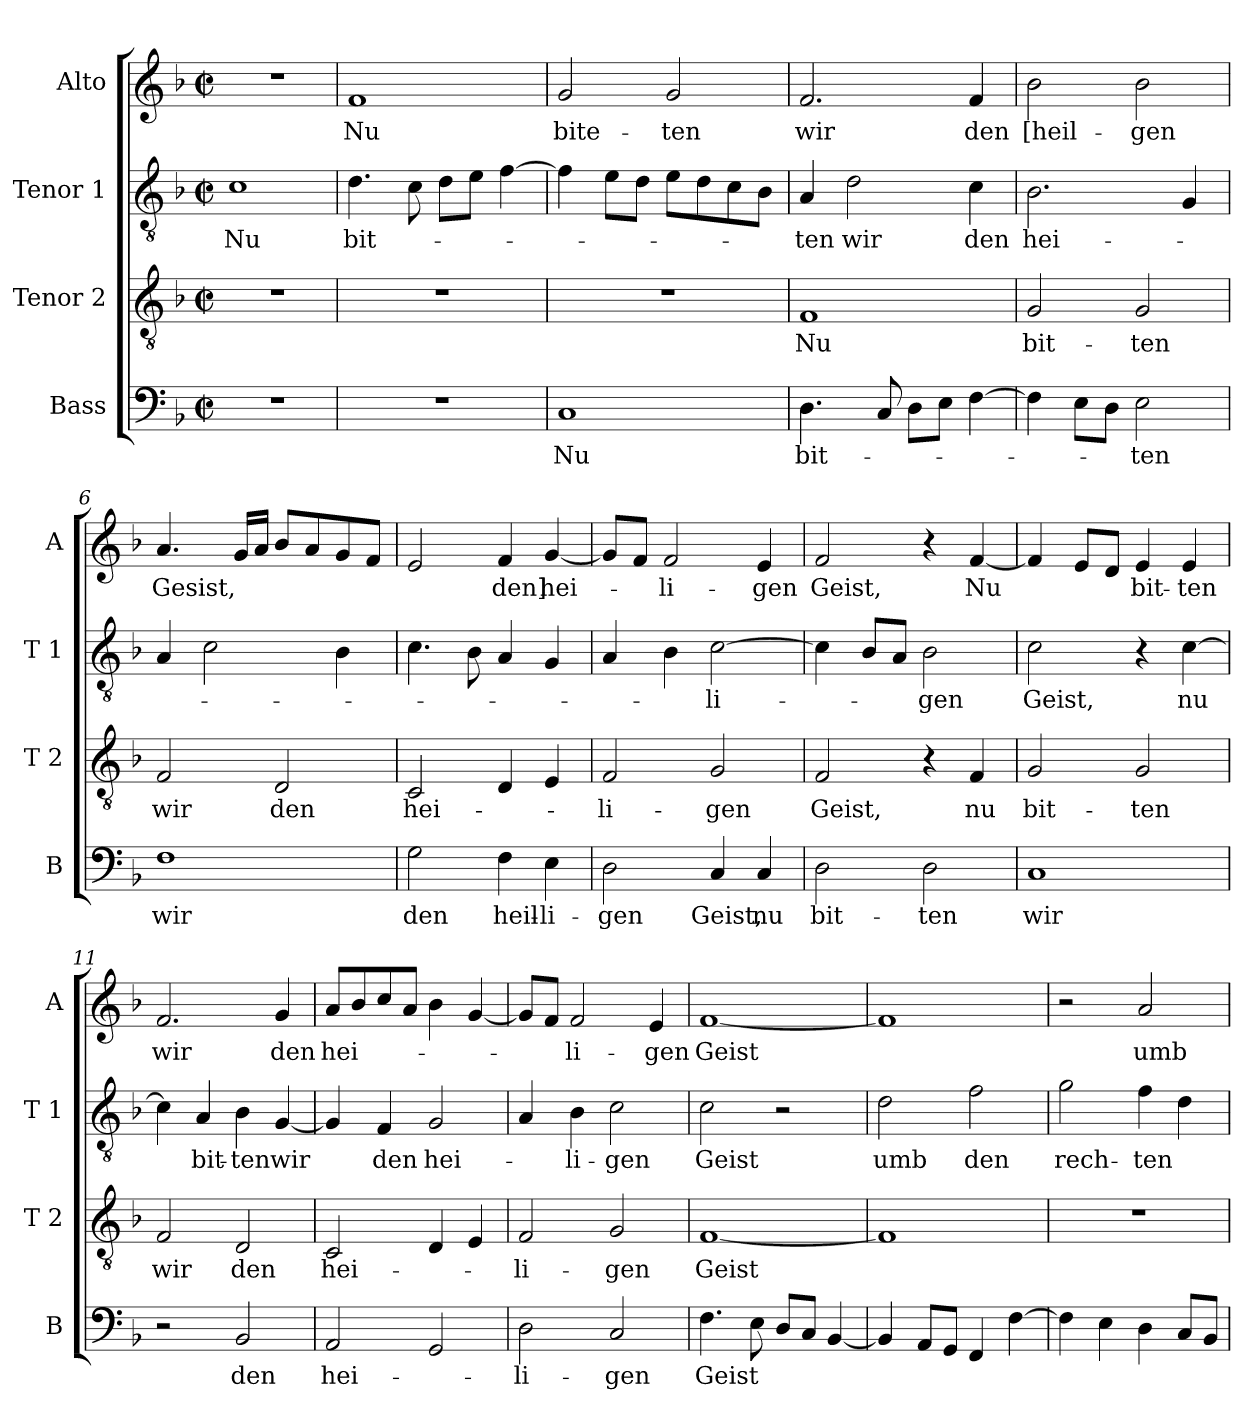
**kern	**text	**kern	**text	**kern	**text	**kern	**text
*part4	*part4	*part3	*part3	*part2	*part2	*part1	*part1
*staff4	*staff4	*staff3	*staff3	*staff2	*staff2	*staff1	*staff1
*I"Bass	*	*I"Tenor 2	*	*I"Tenor 1	*	*I"Alto	*
*I'B	*	*I'T 2	*	*I'T 1	*	*I'A	*
*clefF4	*	*clefGv2	*	*clefGv2	*	*clefG2	*
*k[b-]	*	*k[b-]	*	*k[b-]	*	*k[b-]	*
*F:	*	*F:	*	*F:	*	*F:	*
*M2/2	*	*M2/2	*	*M2/2	*	*M2/2	*
*met(c|)	*	*met(c|)	*	*met(c|)	*	*met(c|)	*
=1	=1	=1	=1	=1	=1	=1	=1
!	!	!	!	!	!LO:LY:b	!	!
1r	.	1r	.	1c	Nu	1r	.
=2	=2	=2	=2	=2	=2	=2	=2
!	!	!	!	!	!LO:LY:b	!	!LO:LY:b
1r	.	1r	.	4.d\	bit-	1f	Nu
.	.	.	.	8c\	.	.	.
.	.	.	.	8d\L	.	.	.
.	.	.	.	8e\J	.	.	.
.	.	.	.	[4f\	.	.	.
=3	=3	=3	=3	=3	=3	=3	=3
!	!LO:LY:b	!	!	!	!	!	!LO:LY:b
1C	Nu	1r	.	4f\]	.	2g/	bite-
.	.	.	.	8e\L	.	.	.
.	.	.	.	8d\J	.	.	.
!	!	!	!	!	!	!	!LO:LY:b
.	.	.	.	8e\L	.	2g/	-ten
.	.	.	.	8d\	.	.	.
.	.	.	.	8c\	.	.	.
.	.	.	.	8B-\J	.	.	.
=4	=4	=4	=4	=4	=4	=4	=4
!	!LO:LY:b	!	!LO:LY:b	!	!LO:LY:b	!	!LO:LY:b
4.D\	bit-	1F	Nu	4A/	-ten	2.f/	wir
!	!	!	!	!	!LO:LY:b	!	!
.	.	.	.	2d\	wir	.	.
8C/	.	.	.	.	.	.	.
8D\L	.	.	.	.	.	.	.
8E\J	.	.	.	.	.	.	.
!	!	!	!	!	!LO:LY:b	!	!LO:LY:b
[4F\	.	.	.	4c\	den	4f/	den
=5	=5	=5	=5	=5	=5	=5	=5
!	!	!	!LO:LY:b	!	!LO:LY:b	!	!LO:LY:b
4F\]	.	2G/	bit-	2.B-\	hei-	2b-\	[heil-
8E\L	.	.	.	.	.	.	.
8D\J	.	.	.	.	.	.	.
!	!LO:LY:b	!	!LO:LY:b	!	!	!	!LO:LY:b
2E\	-ten	2G/	-ten	.	.	2b-\	-gen
.	.	.	.	4G/	.	.	.
!!LO:LB:g=z
=6	=6	=6	=6	=6	=6	=6	=6
!	!LO:LY:b	!	!LO:LY:b	!	!	!	!LO:LY:b
1F	wir	2F/	wir	4A/	.	4.a/	Gesist,
.	.	.	.	2c\	.	.	.
.	.	.	.	.	.	16g/LL	.
.	.	.	.	.	.	16a/JJ	.
!	!	!	!LO:LY:b	!	!	!	!
.	.	2D/	den	.	.	8b-/L	.
.	.	.	.	.	.	8a/	.
.	.	.	.	4B-\	.	8g/	.
.	.	.	.	.	.	8f/J	.
=7	=7	=7	=7	=7	=7	=7	=7
!	!LO:LY:b	!	!LO:LY:b	!	!	!	!
2G\	den	2C/	hei-	4.c\	.	2e/	.
.	.	.	.	8B-\	.	.	.
!	!LO:LY:b	!	!	!	!	!	!LO:LY:b
4F\	heil-	4D/	.	4A/	.	4f/	den]
!	!LO:LY:b	!	!	!	!	!	!LO:LY:b
4E\	-li-	4E/	.	4G/	.	[4g/	hei-
=8	=8	=8	=8	=8	=8	=8	=8
!	!LO:LY:b	!	!LO:LY:b	!	!	!	!
2D\	-gen	2F/	-li-	4A/	.	8g/L]	.
.	.	.	.	.	.	8f/J	.
!	!	!	!	!	!	!	!LO:LY:b
.	.	.	.	4B-\	.	2f/	-li-
!	!LO:LY:b	!	!LO:LY:b	!	!LO:LY:b	!	!
4C/	Geist,	2G/	-gen	[2c\	-li-	.	.
!	!LO:LY:b	!	!	!	!	!	!LO:LY:b
4C/	nu	.	.	.	.	4e/	-gen
=9	=9	=9	=9	=9	=9	=9	=9
!	!LO:LY:b	!	!LO:LY:b	!	!	!	!LO:LY:b
2D\	bit-	2F/	Geist,	4c\]	.	2f/	Geist,
.	.	.	.	8B-/L	.	.	.
.	.	.	.	8A/J	.	.	.
!	!LO:LY:b	!	!	!	!LO:LY:b	!	!
2D\	-ten	4r	.	2B-\	-gen	4r	.
!	!	!	!LO:LY:b	!	!	!	!LO:LY:b
.	.	4F/	nu	.	.	[4f/	Nu
=10	=10	=10	=10	=10	=10	=10	=10
!	!LO:LY:b	!	!LO:LY:b	!	!LO:LY:b	!	!
1C	wir	2G/	bit-	2c\	Geist,	4f/]	.
.	.	.	.	.	.	8e/L	.
.	.	.	.	.	.	8d/J	.
!	!	!	!LO:LY:b	!	!	!	!LO:LY:b
.	.	2G/	-ten	4r	.	4e/	bit-
!	!	!	!	!	!LO:LY:b	!	!LO:LY:b
.	.	.	.	[4c\	nu	4e/	-ten
=11	=11	=11	=11	=11	=11	=11	=11
!	!	!	!LO:LY:b	!	!	!	!LO:LY:b
2r	.	2F/	wir	4c\]	.	2.f/	wir
!	!	!	!	!	!LO:LY:b	!	!
.	.	.	.	4A/	bit-	.	.
!	!LO:LY:b	!	!LO:LY:b	!	!LO:LY:b	!	!
2BB-/	den	2D/	den	4B-\	-ten	.	.
!	!	!	!	!	!LO:LY:b	!	!LO:LY:b
.	.	.	.	[4G/	wir	4g/	den
!!LO:PB:g=z
=12	=12	=12	=12	=12	=12	=12	=12
!	!LO:LY:b	!	!LO:LY:b	!	!	!	!LO:LY:b
2AA/	hei-	2C/	hei-	4G/]	.	8a/L	hei-
.	.	.	.	.	.	8b-/	.
!	!	!	!	!	!LO:LY:b	!	!
.	.	.	.	4F/	den	8cc/	.
.	.	.	.	.	.	8a/J	.
!	!	!	!	!	!LO:LY:b	!	!
2GG/	.	4D/	.	2G/	hei-	4b-\	.
.	.	4E/	.	.	.	[4g/	.
=13	=13	=13	=13	=13	=13	=13	=13
!	!LO:LY:b	!	!LO:LY:b	!	!	!	!
2D\	-li-	2F/	-li-	4A/	.	8g/L]	.
.	.	.	.	.	.	8f/J	.
!	!	!	!	!	!LO:LY:b	!	!LO:LY:b
.	.	.	.	4B-\	-li-	2f/	-li-
!	!LO:LY:b	!	!LO:LY:b	!	!LO:LY:b	!	!
2C/	-gen	2G/	-gen	2c\	-gen	.	.
!	!	!	!	!	!	!	!LO:LY:b
.	.	.	.	.	.	4e/	-gen
=14	=14	=14	=14	=14	=14	=14	=14
!	!LO:LY:b	!	!LO:LY:b	!	!LO:LY:b	!	!LO:LY:b
4.F\	Geist	[1F	Geist	2c\	Geist	[1f	Geist
8E\	.	.	.	.	.	.	.
8D/L	.	.	.	2r	.	.	.
8C/J	.	.	.	.	.	.	.
[4BB-/	.	.	.	.	.	.	.
=15	=15	=15	=15	=15	=15	=15	=15
!	!	!	!	!	!LO:LY:b	!	!
4BB-/]	.	1F]	.	2d\	umb	1f]	.
8AA/L	.	.	.	.	.	.	.
8GG/J	.	.	.	.	.	.	.
!	!	!	!	!	!LO:LY:b	!	!
4FF/	.	.	.	2f\	den	.	.
[4F\	.	.	.	.	.	.	.
=16	=16	=16	=16	=16	=16	=16	=16
!	!	!	!	!	!LO:LY:b	!	!
4F\]	.	1r	.	2g\	rech-	2r	.
4E\	.	.	.	.	.	.	.
!	!	!	!	!	!LO:LY:b	!	!LO:LY:b
4D\	.	.	.	4f\	-ten	2a/	umb
8C/L	.	.	.	4d\	.	.	.
8BB-/J	.	.	.	.	.	.	.
=	=	=	=	=	=	=	=
*-	*-	*-	*-	*-	*-	*-	*-
